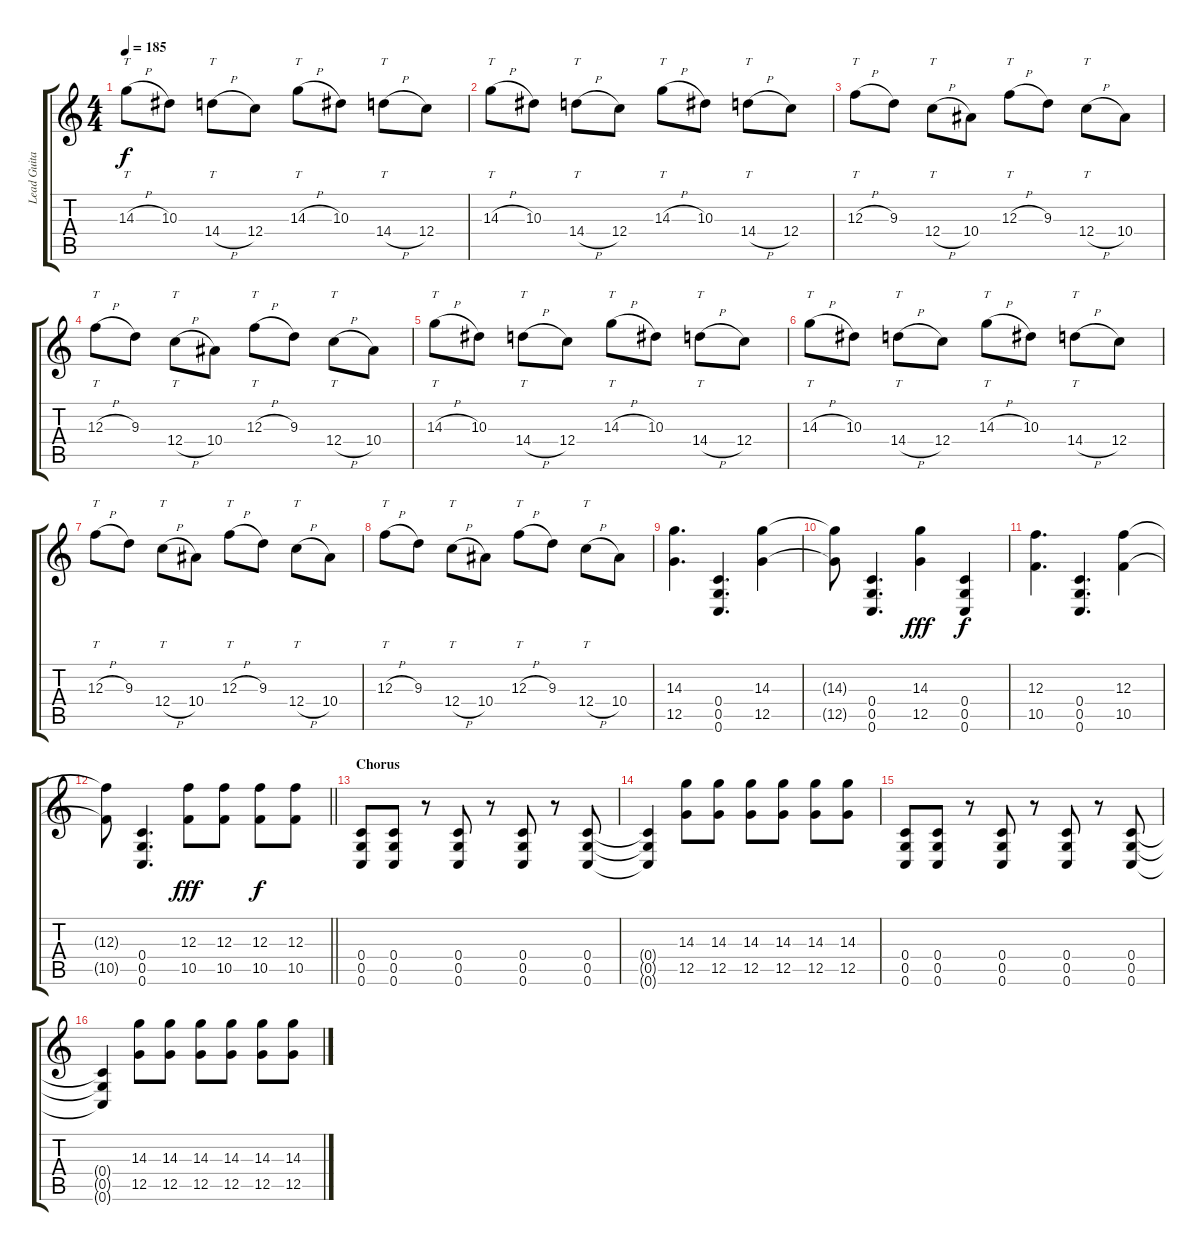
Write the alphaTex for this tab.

\track ("Lead Guitar" "Lead Guita") {instrument overdrivenguitar}
\staff {score tabs}
\tuning (D4 A3 F3 C3 G2 C2) {hide}
\ts (4 4)
\tempo 185
\clef g2
\ks c
14.3{h}.8{tt dy f} 10.3.8 14.4{h}.8{tt} 12.4.8 14.3{h}.8{tt} 10.3.8 14.4{h}.8{tt} 12.4.8 |
14.3{h}.8{tt} 10.3.8 14.4{h}.8{tt} 12.4.8 14.3{h}.8{tt} 10.3.8 14.4{h}.8{tt} 12.4.8 |
12.3{h}.8{tt} 9.3.8 12.4{h}.8{tt} 10.4.8 12.3{h}.8{tt} 9.3.8 12.4{h}.8{tt} 10.4.8 |
12.3{h}.8{tt} 9.3.8 12.4{h}.8{tt} 10.4.8 12.3{h}.8{tt} 9.3.8 12.4{h}.8{tt} 10.4.8 |
14.3{h}.8{tt} 10.3.8 14.4{h}.8{tt} 12.4.8 14.3{h}.8{tt} 10.3.8 14.4{h}.8{tt} 12.4.8 |
14.3{h}.8{tt} 10.3.8 14.4{h}.8{tt} 12.4.8 14.3{h}.8{tt} 10.3.8 14.4{h}.8{tt} 12.4.8 |
12.3{h}.8{tt} 9.3.8 12.4{h}.8{tt} 10.4.8 12.3{h}.8{tt} 9.3.8 12.4{h}.8{tt} 10.4.8 |
12.3{h}.8{tt} 9.3.8 12.4{h}.8{tt} 10.4.8 12.3{h}.8{tt} 9.3.8 12.4{h}.8{tt} 10.4.8 |
(14.3 12.5).4{d volume 9 balance 0} (0.4 0.5 0.6).4{d} (14.3 12.5).4 |
(14.3{t} 12.5{t}).8 (0.4 0.5 0.6).4{d} (14.3 12.5).4{dy fff} (0.4 0.5 0.6).4{dy f} |
(12.3 10.5).4{d} (0.4 0.5 0.6).4{d} (12.3 10.5).4 |
\barLineRight lightlight
(12.3{t} 10.5{t}).8 (0.4 0.5 0.6).4{d} (12.3 10.5).8{dy fff} (12.3 10.5).8 (12.3 10.5).8{dy f} (12.3 10.5).8 |
\section ("" "Chorus")
(0.4 0.5 0.6).8{volume 10 balance 0} (0.4 0.5 0.6).8 r.8 (0.4 0.5 0.6).8 r.8 (0.4 0.5 0.6).8 r.8 (0.4 0.5 0.6).8 |
(0.4{t} 0.5{t} 0.6{t}).4 (14.3 12.5).8 (14.3 12.5).8 (14.3 12.5).8 (14.3 12.5).8 (14.3 12.5).8 (14.3 12.5).8 |
(0.4 0.5 0.6).8 (0.4 0.5 0.6).8 r.8 (0.4 0.5 0.6).8 r.8 (0.4 0.5 0.6).8 r.8 (0.4 0.5 0.6).8 |
(0.4{t} 0.5{t} 0.6{t}).4 (14.3 12.5).8 (14.3 12.5).8 (14.3 12.5).8 (14.3 12.5).8 (14.3 12.5).8 (14.3 12.5).8
